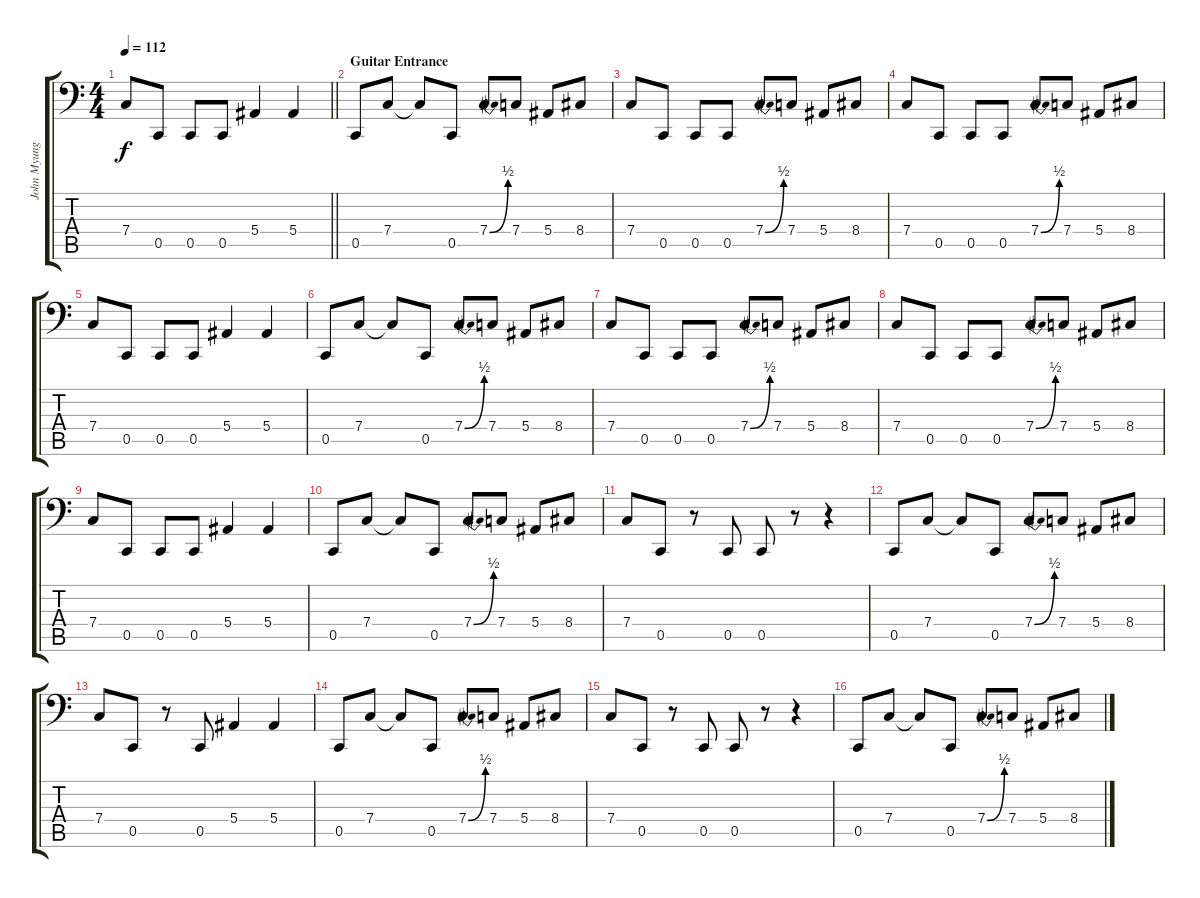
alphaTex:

\track ("John Myung" "John Myung") {instrument electricbassfinger}
\staff {score tabs}
\tuning (Ab2 Eb2 Bb1 F1 C1 B0) {hide}
\ts (4 4)
\tempo 112
\clef f4
\barLineRight lightlight
\ks c
7.4.8{dy f} 0.5.8 0.5.8 0.5.8 5.4.4 5.4.4 |
\section ("" "Guitar Entrance")
0.5.8 7.4.8 7.4{t}.8 0.5.8 7.4{be (bend 0 0 60 2)}.8 7.4.8 5.4.8 8.4.8 |
7.4.8 0.5.8 0.5.8 0.5.8 7.4{be (bend 0 0 60 2)}.8 7.4.8 5.4.8 8.4.8 |
7.4.8 0.5.8 0.5.8 0.5.8 7.4{be (bend 0 0 60 2)}.8 7.4.8 5.4.8 8.4.8 |
7.4.8 0.5.8 0.5.8 0.5.8 5.4.4 5.4.4 |
0.5.8 7.4.8 7.4{t}.8 0.5.8 7.4{be (bend 0 0 60 2)}.8 7.4.8 5.4.8 8.4.8 |
7.4.8 0.5.8 0.5.8 0.5.8 7.4{be (bend 0 0 60 2)}.8 7.4.8 5.4.8 8.4.8 |
7.4.8 0.5.8 0.5.8 0.5.8 7.4{be (bend 0 0 60 2)}.8 7.4.8 5.4.8 8.4.8 |
7.4.8 0.5.8 0.5.8 0.5.8 5.4.4 5.4.4 |
0.5.8 7.4.8 7.4{t}.8 0.5.8 7.4{be (bend 0 0 60 2)}.8 7.4.8 5.4.8 8.4.8 |
7.4.8 0.5.8 r.8 0.5.8 0.5.8 r.8 r.4 |
0.5.8 7.4.8 7.4{t}.8 0.5.8 7.4{be (bend 0 0 60 2)}.8 7.4.8 5.4.8 8.4.8 |
7.4.8 0.5.8 r.8 0.5.8 5.4.4 5.4.4 |
0.5.8 7.4.8 7.4{t}.8 0.5.8 7.4{be (bend 0 0 60 2)}.8 7.4.8 5.4.8 8.4.8 |
7.4.8 0.5.8 r.8 0.5.8 0.5.8 r.8 r.4 |
0.5.8 7.4.8 7.4{t}.8 0.5.8 7.4{be (bend 0 0 60 2)}.8 7.4.8 5.4.8 8.4.8
